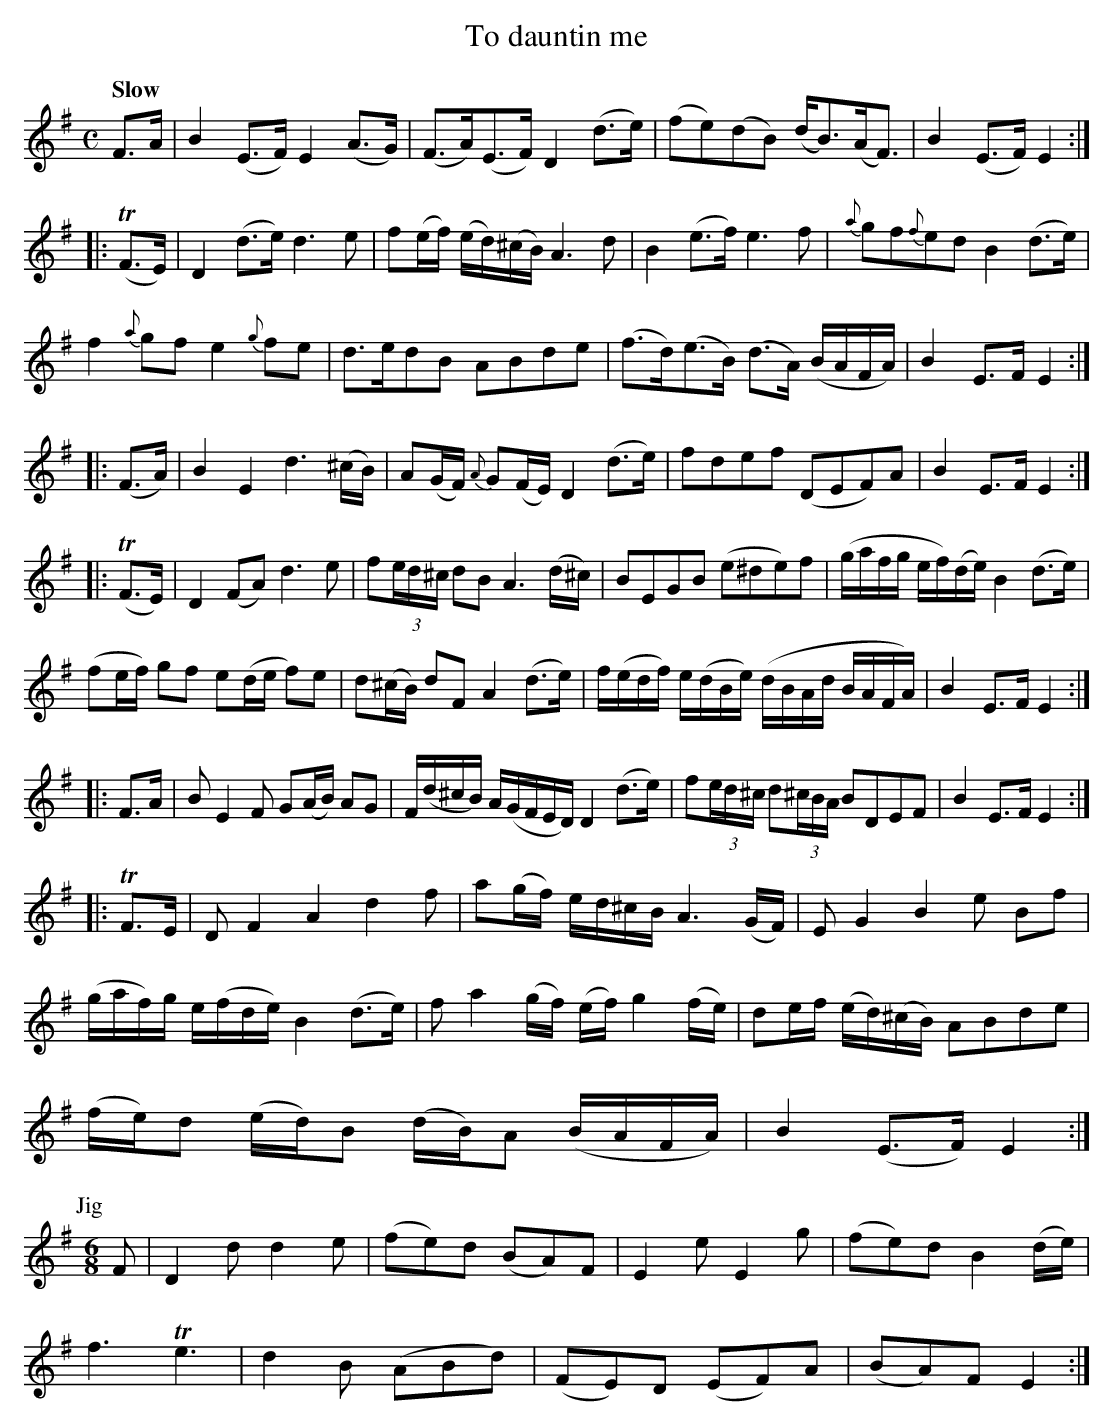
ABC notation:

X:1
T:To dauntin me
M:C
L:1/8
Q:"Slow"
K:Emin
F>A|B2 (E>F) E2 (A>G)|(F>A)(E>F) D2 (d>e)|(fe)(dB) (d<B)(A<F)|B2 (E>F) E2:|
|:T(F>E)|D2 (d>e) d3e|f(e/f/) (e/d/)(^c/B/) A3d|B2 (e>f) e3f|{a}gf{f}ed B2 (d>e)|
f2 {a}gf e2 {g}fe|d>edB ABde|(f>d)(e>B) (d>A) (B/A/F/A/)|B2 E>F E2:|
|:(F>A)|B2E2 d3 (^c/B/)|A(G/F/) {A}G(F/E/) D2 (d>e)|fdef (DEF)A| B2 E>F E2:|
|:T(F>E)|D2 (FA) d3e|f(3e/d/^c/ dB A3 (d/^c/)|BEGB (e^de)f|(g/a/f/g/ e/f/)(d/e/) B2 (d>e)|
(fe/f/) gf e(d/e/ f)e|d(^c/B/) dF A2 (d>e)|f/(e/d/f/) e/(d/B/e/) (d/B/A/d/ B/A/F/A/)|B2 E>F E2:|
|:F>A|B E2F G(A/B/) AG|F/(d/^c/B/) A/(G/F/E/D/) D2 (d>e)|f(3e/d/^c/ d(3^c/B/A/ BDEF|B2 E>F E2:|
|:TF>E|D F2A2d2f|a(g/f/) e/d/^c/B/ A3 (G/F/)|E G2B2 e Bf|
(g/a/f/)g/ e/(f/d/e/) B2 (d>e)|f a2 (g/f/) (e/f/) g2 (f/e/)|de/f/ (e/d/)(^c/B/) ABde|
(f/e/)d (e/d/)B (d/B/)A (B/A/F/A/)|B2 (E>F) E2:|
P:Jig
M:6/8
L:1/8
F|D2d d2e|(fe)d (BA)F|E2e E2g|(fe)d B2 (d/e/)|
f3Te3|d2B (ABd)|(FE)D (EF)A|(BA)F E2:|]
